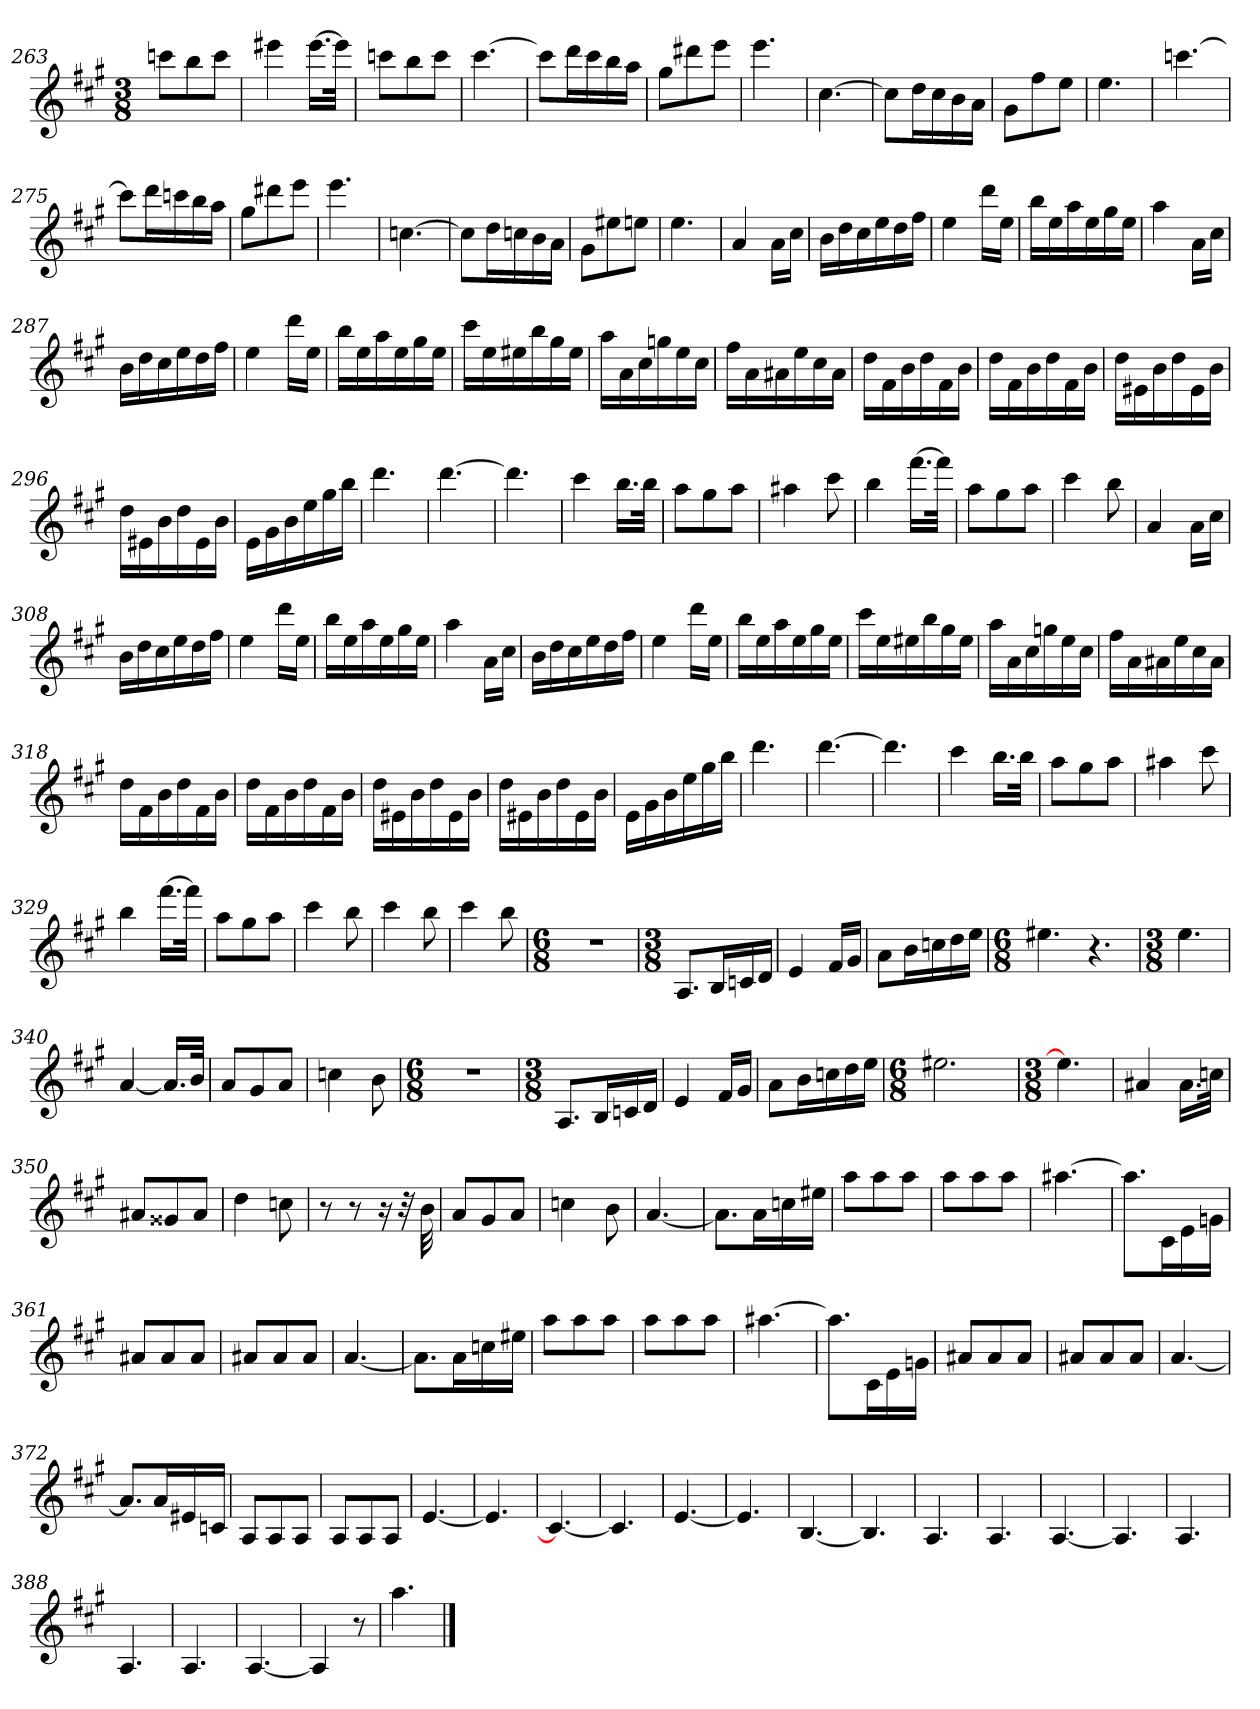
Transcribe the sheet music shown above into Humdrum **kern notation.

**kern
*part1
*staff1
*clefG2
*k[f#c#g#]
*A:
*M3/8
=263
8cccn\L
8bb\
8ccc\J
=264
4eee#X
[16.eee#\LL
32eee#\JJk]
=265
8cccn\L
8bb\
8ccc\J
=266
[4.ccc#
=267
8ccc#\L]
16ddd\L
16ccc#\
16bb\
16aa\JJ
=268
8gg#\L
8ddd#X\
8eee\J
=269
4.eee
=270
[4.cc#
=271
8cc#\L]
16dd\L
16cc#\
16b\
16a\JJ
=272
8g#\L
8ff#\
8ee\J
=273
4.ee
=274
[4.cccn
=275
8ccc\L]
16ddd\L
16cccn\
16bb\
16aa\JJ
=276
8gg#\L
8ddd#X\
8eee\J
=277
4.eee
=278
[4.ccn
=279
8cc\L]
16dd\L
16ccn\
16b\
16a\JJ
=280
8g#\L
8ee#X\
8een\J
=281
4.ee
=282
4a
16a\LL
16cc#\JJ
=283
16b\LL
16dd\
16cc#\
16ee\
16dd\
16ff#\JJ
=284
4ee
16ddd\LL
16ee\JJ
=285
16bb\LL
16ee\
16aa\
16ee\
16gg#\
16ee\JJ
=286
4aa
16a\LL
16cc#\JJ
=287
16b\LL
16dd\
16cc#\
16ee\
16dd\
16ff#\JJ
=288
4ee
16ddd\LL
16ee\JJ
=289
16bb\LL
16ee\
16aa\
16ee\
16gg#\
16ee\JJ
=290
16ccc#\LL
16ee\
16ee#X\
16bb\
16gg#\
16ee#\JJ
=291
16aa\LL
16a\
16cc#\
16ggn\
16ee\
16cc#\JJ
=292
16ff#\LL
16a\
16a#X\
16ee\
16cc#\
16a#\JJ
=293
16dd\LL
16f#\
16b\
16dd\
16f#\
16b\JJ
=294
16dd\LL
16f#\
16b\
16dd\
16f#\
16b\JJ
=295
16dd\LL
16e#X\
16b\
16dd\
16e#\
16b\JJ
=296
16dd\LL
16e#X\
16b\
16dd\
16e#\
16b\JJ
=297
16e\LL
16g#\
16b\
16ee\
16gg#\
16bb\JJ
=298
4.ddd
=299
[4.ddd
=300
4.ddd]
=301
4ccc#
16.bb\LL
32bb\JJk
=302
8aa\L
8gg#\
8aa\J
=303
4aa#X
8ccc#
=304
4bb
[16.fff#\LL
32fff#\JJk]
=305
8aa\L
8gg#\
8aa\J
=306
4ccc#
8bb
=307
4a
16a\LL
16cc#\JJ
=308
16b\LL
16dd\
16cc#\
16ee\
16dd\
16ff#\JJ
=309
4ee
16ddd\LL
16ee\JJ
=310
16bb\LL
16ee\
16aa\
16ee\
16gg#\
16ee\JJ
=311
4aa
16a\LL
16cc#\JJ
=312
16b\LL
16dd\
16cc#\
16ee\
16dd\
16ff#\JJ
=313
4ee
16ddd\LL
16ee\JJ
=314
16bb\LL
16ee\
16aa\
16ee\
16gg#\
16ee\JJ
=315
16ccc#\LL
16ee\
16ee#X\
16bb\
16gg#\
16ee#\JJ
=316
16aa\LL
16a\
16cc#\
16ggn\
16ee\
16cc#\JJ
=317
16ff#\LL
16a\
16a#X\
16ee\
16cc#\
16a#\JJ
=318
16dd\LL
16f#\
16b\
16dd\
16f#\
16b\JJ
=319
16dd\LL
16f#\
16b\
16dd\
16f#\
16b\JJ
=320
16dd\LL
16e#X\
16b\
16dd\
16e#\
16b\JJ
=321
16dd\LL
16e#X\
16b\
16dd\
16e#\
16b\JJ
=322
16e\LL
16g#\
16b\
16ee\
16gg#\
16bb\JJ
=323
4.ddd
=324
[4.ddd
=325
4.ddd]
=326
4ccc#
16.bb\LL
32bb\JJk
=327
8aa\L
8gg#\
8aa\J
=328
4aa#X
8ccc#
=329
4bb
[16.fff#\LL
32fff#\JJk]
=330
8aa\L
8gg#\
8aa\J
=331
4ccc#
8bb
=332
4ccc#
8bb
=333
4ccc#
8bb
=334
*M6/8
2.r
=335
*M3/8
8.A/L
16B/L
16cn/
16d/JJ
=336
4e
16f#/LL
16g#/JJ
=337
8a\L
16b\L
16ccn\
16dd\
16ee\JJ
=338
*M6/8
4.ee#X
4.r
=339
*M3/8
4.ee
=340
[4a
16.a/LL]
32b/JJk
=341
8a/L
8g#/
8a/J
=342
4ccn
8b
=343
*M6/8
2.r
=344
*M3/8
8.A/L
16B/L
16cn/
16d/JJ
=345
4e
16f#/LL
16g#/JJ
=346
8a\L
16b\L
16ccn\
16dd\
16ee\JJ
=347
*M6/8
2.ee#X
=348
*M3/8
4.ee#]
=349
4a#X
16.a#\LL
32ccn\JJk
=350
8a#X/L
8g##X/
8a#/J
=351
4dd
8ccn
=352
8r
8r
16r
32r
32b
=353
8a/L
8g#/
8a/J
=354
4ccn
8b
=355
[4.a
=356
8.a\L]
16a\L
16ccn\
16ee#X\JJ
=357
8aa\L
8aa\
8aa\J
=358
8aa\L
8aa\
8aa\J
=359
[4.aa#X
=360
8.aa#\L]
16c#\L
16e\
16gn\JJ
=361
8a#X/L
8a#/
8a#/J
=362
8a#X/L
8a#/
8a#/J
=363
[4.a
=364
8.a\L]
16a\L
16ccn\
16ee#X\JJ
=365
8aa\L
8aa\
8aa\J
=366
8aa\L
8aa\
8aa\J
=367
[4.aa#X
=368
8.aa#\L]
16c#\L
16e\
16gn\JJ
=369
8a#X/L
8a#/
8a#/J
=370
8a#X/L
8a#/
8a#/J
=371
[4.a
=372
8.a/L]
16a/L
16e#X/
16cn/JJ
=373
8A/L
8A/
8A/J
=374
8A/L
8A/
8A/J
=375
[4.e
=376
4.e]
=377
4.c#_
=378
4.c#]
=379
[4.e
=380
4.e]
=381
[4.B
=382
4.B]
=383
4.A
=384
4.A
=385
[4.A
=386
4.A]
=387
4.A
=388
4.A
=389
4.A
=390
[4.A
=391
4A]
8r
=392
4.aa
==
*-
